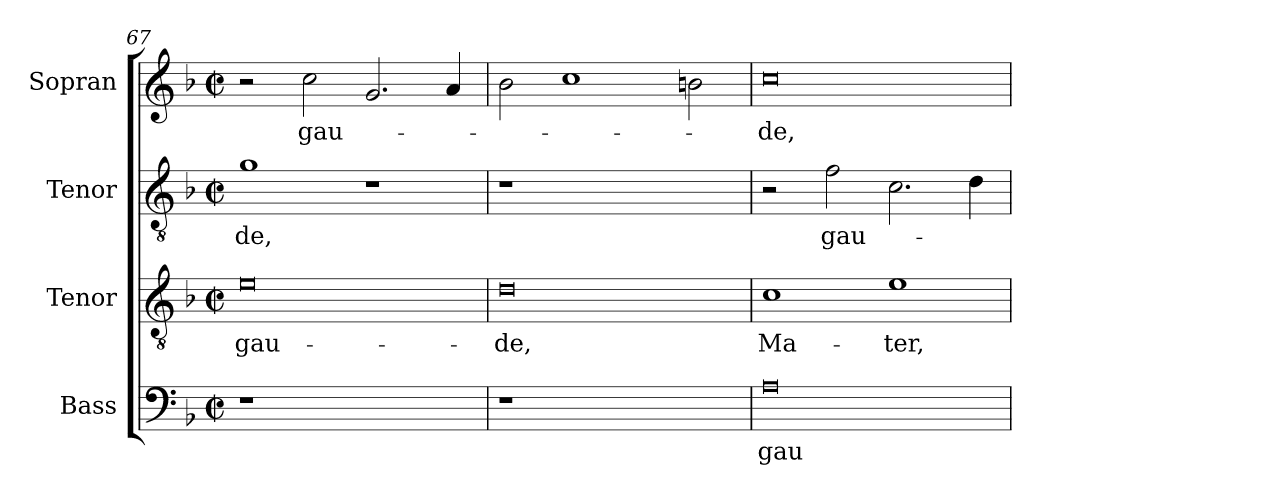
**kern	**text	**kern	**text	**kern	**text	**kern	**text
*part4	*part4	*part3	*part3	*part2	*part2	*part1	*part1
*staff4	*staff4	*staff3	*staff3	*staff2	*staff2	*staff1	*staff1
*I"Bass	*	*I"Tenor	*	*I"Tenor	*	*I"Sopran	*
*	*	*I'Tenor	*	*	*	*	*
*clefF4	*	*clefGv2	*	*clefGv2	*	*clefG2	*
*	*	*ITrd7c12	*	*ITrd7c12	*	*	*
*k[b-]	*	*k[b-]	*	*k[b-]	*	*k[b-]	*
*F:	*	*F:	*	*F:	*	*F:	*
*M2/2	*	*M2/2	*	*M2/2	*	*M2/2	*
*met(c|)	*	*met(c|)	*	*met(c|)	*	*met(c|)	*
=67	=67	=67	=67	=67	=67	=67	=67
!LO:N:vis=1	!	!	!	!	!	!	!
!	!	!	!LO:LY:b:color=#000000	!	!	!	!
!	!	!	!	!	!LO:LY:b:color=#000000	!	!
1r	.	0Ei	gau-	1Gi	-de,	2r	.
!	!	!	!	!	!	!	!LO:LY:b:color=#000000
.	.	.	.	.	.	2cci\	gau-
1ryy	.	.	.	1r	.	2.gi/	.
.	.	.	.	.	.	4ai/	.
=68	=68	=68	=68	=68	=68	=68	=68
!LO:N:vis=1	!	!	!	!	!	!	!
!	!	!	!LO:LY:b:color=#000000	!LO:N:vis=1	!	!	!
1r	.	0Di	-de,	1r	.	2b-i\	.
.	.	.	.	.	.	1cci	.
1ryy	.	.	.	1ryy	.	.	.
.	.	.	.	.	.	2bni\	.
=69	=69	=69	=69	=69	=69	=69	=69
!	!LO:LY:b:color=#000000	!	!	!	!	!	!
!	!	!	!LO:LY:b:color=#000000	!	!	!	!
!	!	!	!	!	!	!	!LO:LY:b:color=#000000
0Ai	gau-	1Ci	Ma-	2r	.	0cci	-de,
!	!	!	!	!	!LO:LY:b:color=#000000	!	!
.	.	.	.	2Fi\	gau-	.	.
!	!	!	!LO:LY:b:color=#000000	!	!	!	!
.	.	1Ei	-ter,	2.Ci\	.	.	.
.	.	.	.	4Di\	.	.	.
=	=	=	=	=	=	=	=
*-	*-	*-	*-	*-	*-	*-	*-
